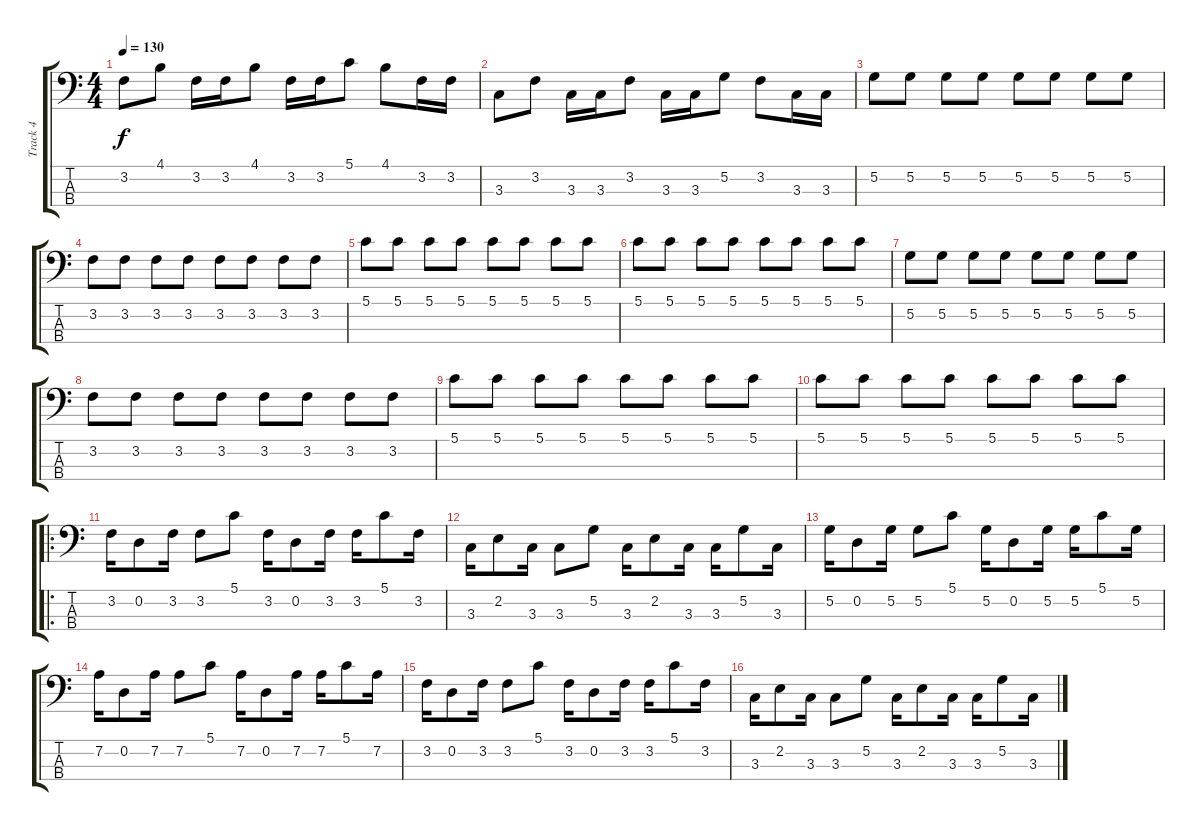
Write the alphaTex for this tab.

\track ("Track 4" "Track 4") {instrument electricbassfinger}
\staff {score tabs}
\tuning (G2 D2 A1 E1) {hide}
\ts (4 4)
\tempo 130
\clef f4
\ks c
3.2.8{dy f} 4.1.8 3.2.16 3.2.16 4.1.8 3.2.16 3.2.16 5.1.8 4.1.8 3.2.16 3.2.16 |
3.3.8 3.2.8 3.3.16 3.3.16 3.2.8 3.3.16 3.3.16 5.2.8 3.2.8 3.3.16 3.3.16 |
5.2.8 5.2.8 5.2.8 5.2.8 5.2.8 5.2.8 5.2.8 5.2.8 |
3.2.8 3.2.8 3.2.8 3.2.8 3.2.8 3.2.8 3.2.8 3.2.8 |
5.1.8 5.1.8 5.1.8 5.1.8 5.1.8 5.1.8 5.1.8 5.1.8 |
5.1.8 5.1.8 5.1.8 5.1.8 5.1.8 5.1.8 5.1.8 5.1.8 |
5.2.8 5.2.8 5.2.8 5.2.8 5.2.8 5.2.8 5.2.8 5.2.8 |
3.2.8 3.2.8 3.2.8 3.2.8 3.2.8 3.2.8 3.2.8 3.2.8 |
5.1.8 5.1.8 5.1.8 5.1.8 5.1.8 5.1.8 5.1.8 5.1.8 |
5.1.8 5.1.8 5.1.8 5.1.8 5.1.8 5.1.8 5.1.8 5.1.8 |
\ro
3.2.16 0.2.8 3.2.16 3.2.8 5.1.8 3.2.16 0.2.8 3.2.16 3.2.16 5.1.8 3.2.16 |
3.3.16 2.2.8 3.3.16 3.3.8 5.2.8 3.3.16 2.2.8 3.3.16 3.3.16 5.2.8 3.3.16 |
5.2.16 0.2.8 5.2.16 5.2.8 5.1.8 5.2.16 0.2.8 5.2.16 5.2.16 5.1.8 5.2.16 |
7.2.16 0.2.8 7.2.16 7.2.8 5.1.8 7.2.16 0.2.8 7.2.16 7.2.16 5.1.8 7.2.16 |
3.2.16 0.2.8 3.2.16 3.2.8 5.1.8 3.2.16 0.2.8 3.2.16 3.2.16 5.1.8 3.2.16 |
3.3.16 2.2.8 3.3.16 3.3.8 5.2.8 3.3.16 2.2.8 3.3.16 3.3.16 5.2.8 3.3.16
